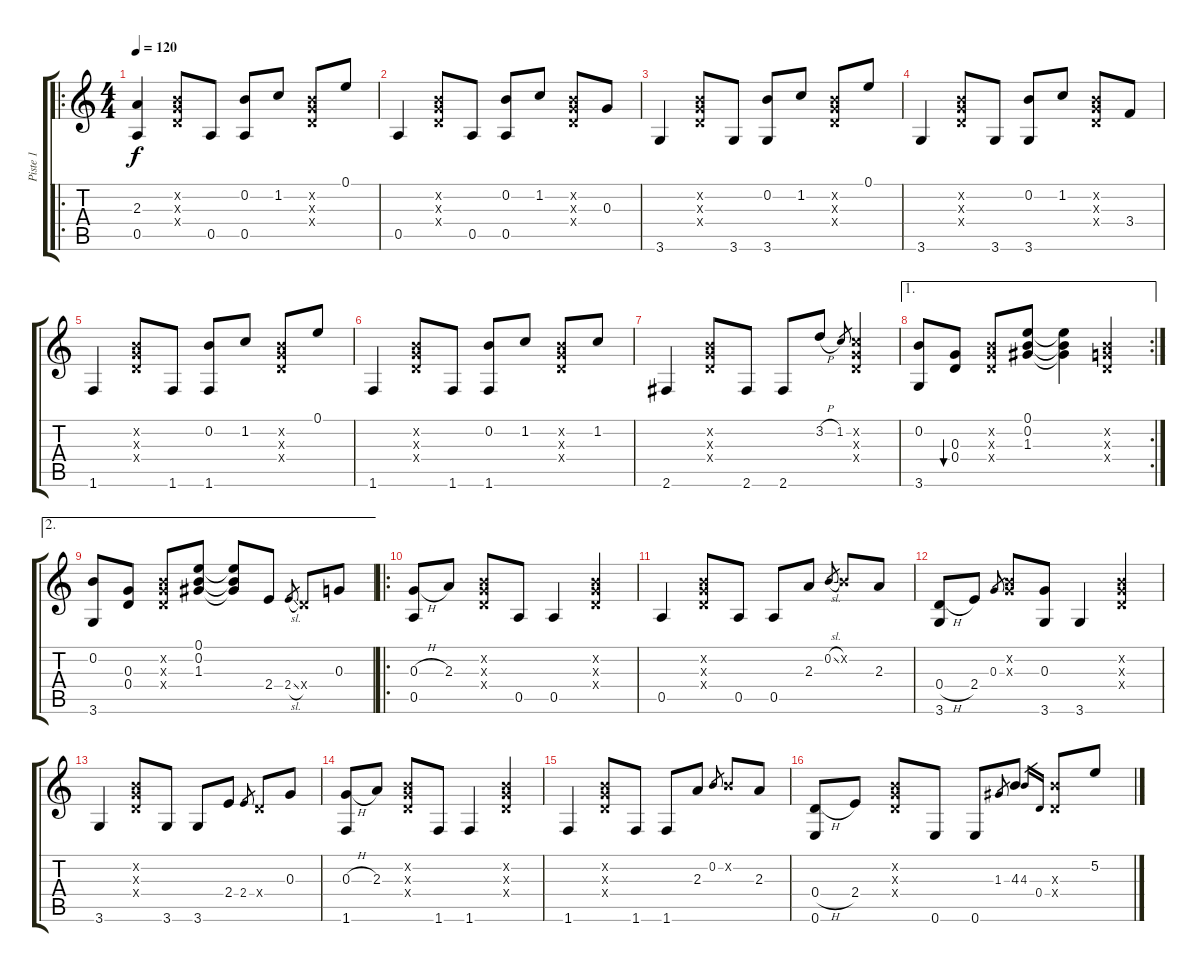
\track ("Piste 1" "Piste 1") {instrument acousticguitarnylon}
\staff {score tabs}
\tuning (E4 B3 G3 D3 A2 E2) {hide}
\ro
\ts (4 4)
\tempo 120
\clef g2
\ks c
(2.3 0.5).4{dy f instrument acousticguitarnylon} (0.2{x} 0.3{x} 0.4{x}).8 0.5.8 (0.2 0.5).8 1.2.8 (0.2{x} 0.3{x} 0.4{x}).8 0.1.8 |
0.5.4 (0.2{x} 0.3{x} 0.4{x}).8 0.5.8 (0.2 0.5).8 1.2.8 (0.2{x} 0.3{x} 0.4{x}).8 0.3.8 |
3.6.4 (0.2{x} 0.3{x} 0.4{x}).8 3.6.8 (0.2 3.6).8 1.2.8 (0.2{x} 0.3{x} 0.4{x}).8 0.1.8 |
3.6.4 (0.2{x} 0.3{x} 0.4{x}).8 3.6.8 (0.2 3.6).8 1.2.8 (0.2{x} 0.3{x} 0.4{x}).8 3.4.8 |
1.6.4 (0.2{x} 0.3{x} 0.4{x}).8 1.6.8 (0.2 1.6).8 1.2.8 (0.2{x} 0.3{x} 0.4{x}).8 0.1.8 |
1.6.4 (0.2{x} 0.3{x} 0.4{x}).8 1.6.8 (0.2 1.6).8 1.2.8 (0.2{x} 0.3{x} 0.4{x}).8 1.2.8 |
2.6.4 (0.2{x} 0.3{x} 0.4{x}).8 2.6.8 2.6.8 3.2{h}.8 1.2.8{gr} (1.2{x} 0.3{x} 0.4{x}).4 |
\ae 1
\rc 2
(0.2 3.6).8 (0.3 0.4).8{bu 60} (0.2{x} 0.3{x} 0.4{x}).8 (0.1 0.2 1.3).8 (0.1{t} 0.2{t} 1.3{t}).4 (0.2{x} 0.3{x} 0.4{x}).4 |
\ae 2
(0.2 3.6).8 (0.3 0.4).8 (0.2{x} 0.3{x} 0.4{x}).8 (0.1 0.2 1.3).8 (0.1{t} 0.2{t} 1.3{t}).8 2.4.8 2.4{sl}.8{gr} 0.4{x}.8 0.3.8 |
\ro
(0.3{h} 0.5).8 2.3.8 (0.2{x} 0.3{x} 0.4{x}).8 0.5.8 0.5.4 (0.2{x} 0.3{x} 0.4{x}).4 |
0.5.4 (0.2{x} 0.3{x} 0.4{x}).8 0.5.8 0.5.8 2.3.8 0.2{sl}.8{gr} 0.2{x}.8 2.3.8 |
(0.4{h} 3.6).8 2.4.8 0.3.8{gr} (0.2{x} 0.3{x}).8 (0.3 3.6).8 3.6.4 (0.2{x} 0.3{x} 0.4{x}).4 |
3.6.4 (0.2{x} 0.3{x} 0.4{x}).8 3.6.8 3.6.8 2.4.8 2.4.8{gr} 0.4{x}.8 0.3.8 |
(0.3{h} 1.6).8 2.3.8 (0.2{x} 0.3{x} 0.4{x}).8 1.6.8 1.6.4 (0.2{x} 0.3{x} 0.4{x}).4 |
1.6.4 (0.2{x} 0.3{x} 0.4{x}).8 1.6.8 1.6.8 2.3.8 0.2.8{gr} 0.2{x}.8 2.3.8 |
(0.4{h} 0.6).8 2.4.8 (0.2{x} 0.3{x} 0.4{x}).8 0.6.8 0.6.8 1.3.8{gr} 4.3.8 4.3.16{gr} 0.4.16{gr} (4.3{x} 0.4{x}).8 5.2.8
